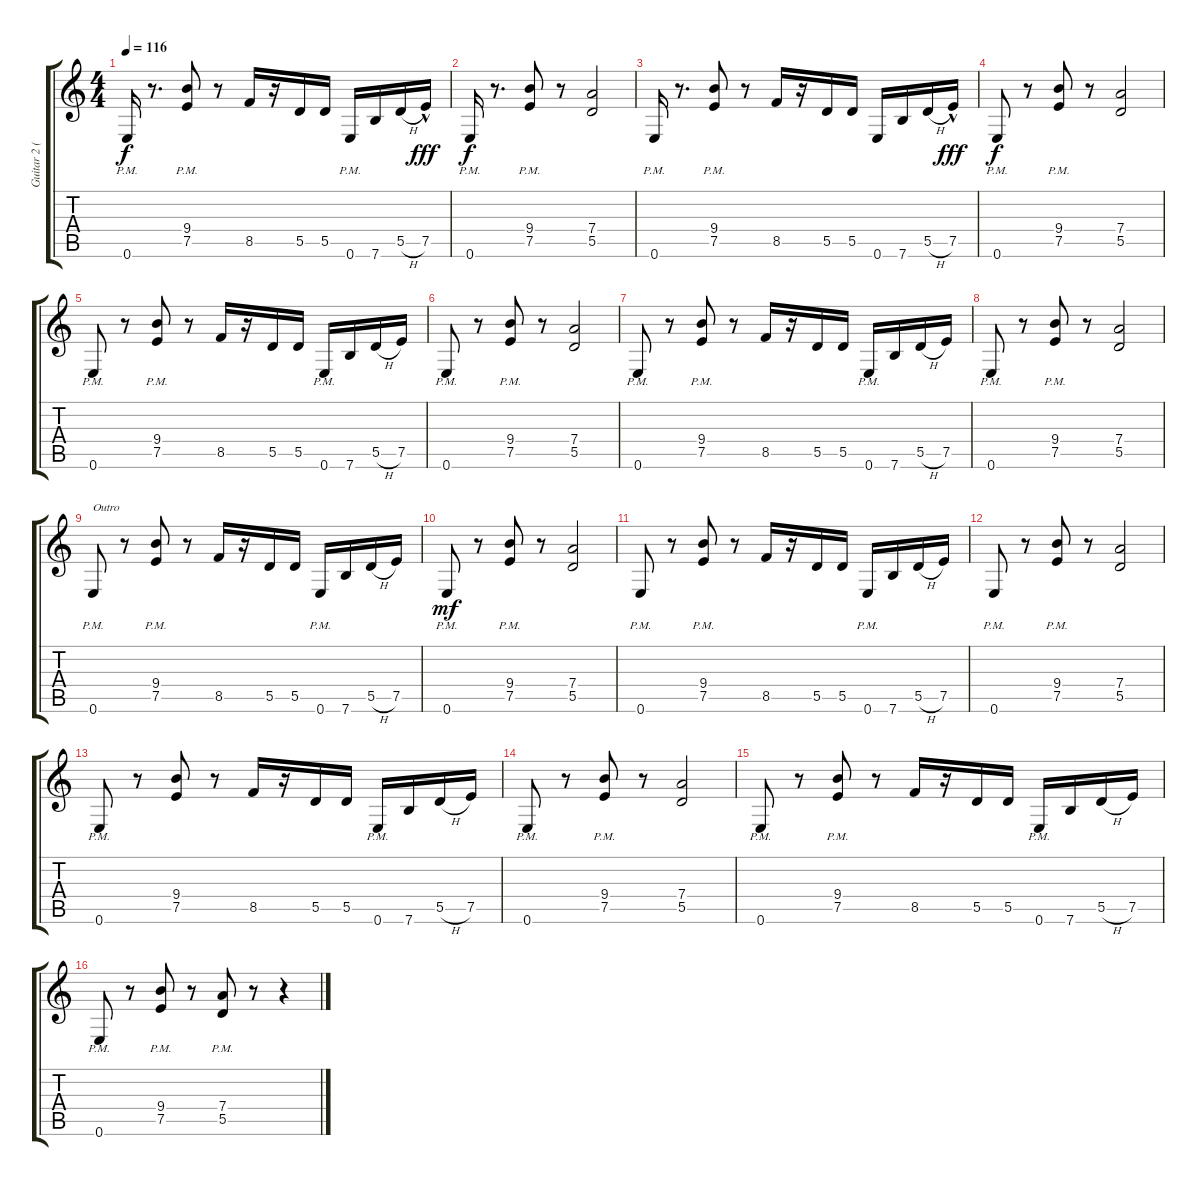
\track ("Guitar 2 (Chris Poland)" "Guitar 2 (") {instrument distortionguitar}
\staff {score tabs}
\tuning (E4 B3 G3 D3 A2 E2) {hide}
\ts (4 4)
\tempo 116
\clef g2
\ks c
0.6{pm}.16{dy f} r.8{d} (9.4{pm} 7.5{pm}).8 r.8 8.5.16 r.16 5.5.16 5.5.16 0.6{pm}.16 7.6.16 5.5{h}.16 7.5{hac}.16{dy fff} |
0.6{pm}.16{dy f} r.8{d} (9.4{pm} 7.5{pm}).8 r.8 (7.4 5.5).2 |
0.6{pm}.16 r.8{d} (9.4{pm} 7.5{pm}).8 r.8 8.5.16 r.16 5.5.16 5.5.16 0.6.16 7.6.16 5.5{h}.16 7.5{hac}.16{dy fff} |
0.6{pm}.8{dy f} r.8 (9.4{pm} 7.5{pm}).8 r.8 (7.4 5.5).2 |
0.6{pm}.8 r.8 (9.4{pm} 7.5{pm}).8 r.8 8.5.16 r.16 5.5.16 5.5.16 0.6{pm}.16 7.6.16 5.5{h}.16 7.5.16 |
0.6{pm}.8 r.8 (9.4{pm} 7.5{pm}).8 r.8 (7.4 5.5).2 |
0.6{pm}.8 r.8 (9.4{pm} 7.5{pm}).8 r.8 8.5.16 r.16 5.5.16 5.5.16 0.6{pm}.16 7.6.16 5.5{h}.16 7.5.16 |
0.6{pm}.8 r.8 (9.4{pm} 7.5{pm}).8 r.8 (7.4 5.5).2 |
0.6{pm}.8{txt "Outro"} r.8 (9.4{pm} 7.5{pm}).8 r.8 8.5.16 r.16 5.5.16 5.5.16 0.6{pm}.16 7.6.16 5.5{h}.16 7.5.16 |
0.6{pm}.8{dy mf} r.8 (9.4{pm} 7.5{pm}).8 r.8 (7.4 5.5).2 |
0.6{pm}.8 r.8 (9.4{pm} 7.5{pm}).8 r.8 8.5.16 r.16 5.5.16 5.5.16 0.6{pm}.16 7.6.16 5.5{h}.16 7.5.16 |
0.6{pm}.8 r.8 (9.4{pm} 7.5{pm}).8 r.8 (7.4 5.5).2 |
0.6{pm}.8 r.8 (9.4 7.5).8 r.8 8.5.16 r.16 5.5.16 5.5.16 0.6{pm}.16 7.6.16 5.5{h}.16 7.5.16 |
0.6{pm}.8 r.8 (9.4{pm} 7.5{pm}).8 r.8 (7.4 5.5).2 |
0.6{pm}.8 r.8 (9.4{pm} 7.5{pm}).8 r.8 8.5.16 r.16 5.5.16 5.5.16 0.6{pm}.16 7.6.16 5.5{h}.16 7.5.16 |
0.6{pm}.8 r.8 (9.4{pm} 7.5{pm}).8 r.8 (7.4{pm} 5.5{pm}).8 r.8 r.4
